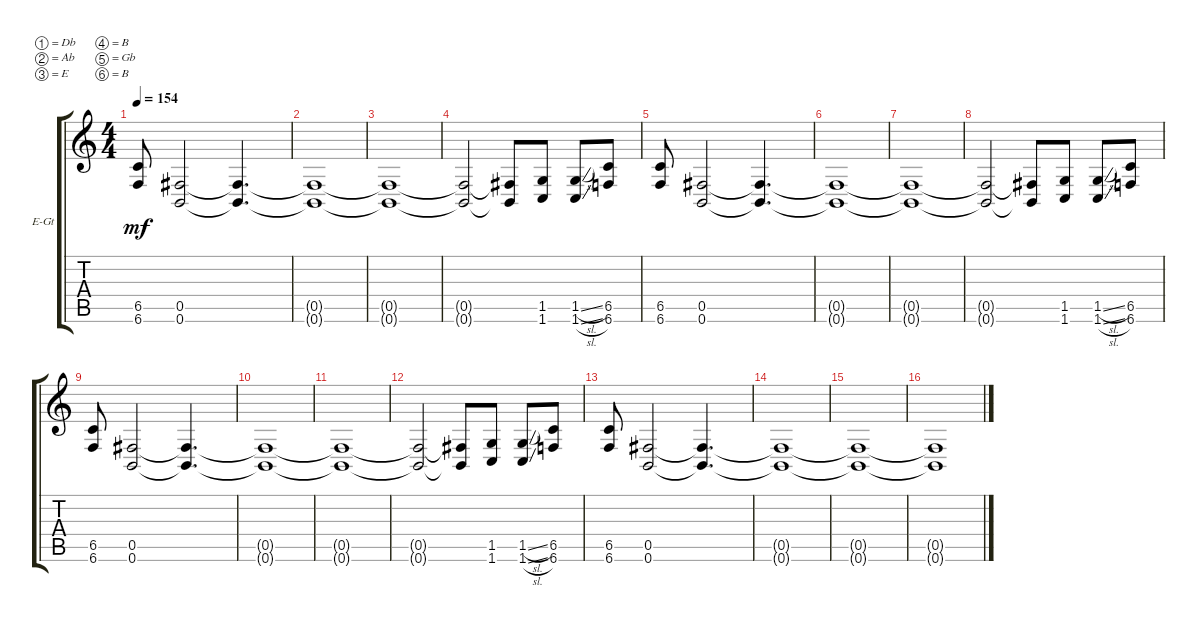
\defaultSystemsLayout 4
\bracketExtendMode groupsimilarinstruments
\firstSystemTrackNameOrientation horizontal
\otherSystemsTrackNameOrientation horizontal
\track ("Electric Guitar 1" "E-Gt") {instrument distortionguitar}
\staff {score tabs}
\tuning (Db4 Ab3 E3 B2 Gb2 B1)
\ts (4 4)
\tempo 154
\clef g2
\ks c
(6.6 6.5).8{dy mf} (0.5 0.6).2 (0.6{t} 0.5{t}).4{d} |
(0.5{t} 0.6{t}).1 |
(0.5{t} 0.6{t}).1 |
(0.5{t} 0.6{t}).2 (0.6{t} 0.5{t}).8 (1.6 1.5).8 (1.6{sl} 1.5{sl}).8 (6.6 6.5).8 |
(6.6 6.5).8 (0.5 0.6).2 (0.6{t} 0.5{t}).4{d} |
(0.5{t} 0.6{t}).1 |
(0.5{t} 0.6{t}).1 |
(0.5{t} 0.6{t}).2 (0.6{t} 0.5{t}).8 (1.6 1.5).8 (1.6{sl} 1.5{sl}).8 (6.6 6.5).8 |
(6.6 6.5).8 (0.5 0.6).2 (0.6{t} 0.5{t}).4{d} |
(0.5{t} 0.6{t}).1 |
(0.5{t} 0.6{t}).1 |
(0.5{t} 0.6{t}).2 (0.6{t} 0.5{t}).8 (1.6 1.5).8 (1.6{sl} 1.5{sl}).8 (6.6 6.5).8 |
(6.6 6.5).8 (0.5 0.6).2 (0.6{t} 0.5{t}).4{d} |
(0.5{t} 0.6{t}).1 |
(0.5{t} 0.6{t}).1 |
(0.5{t} 0.6{t}).1
